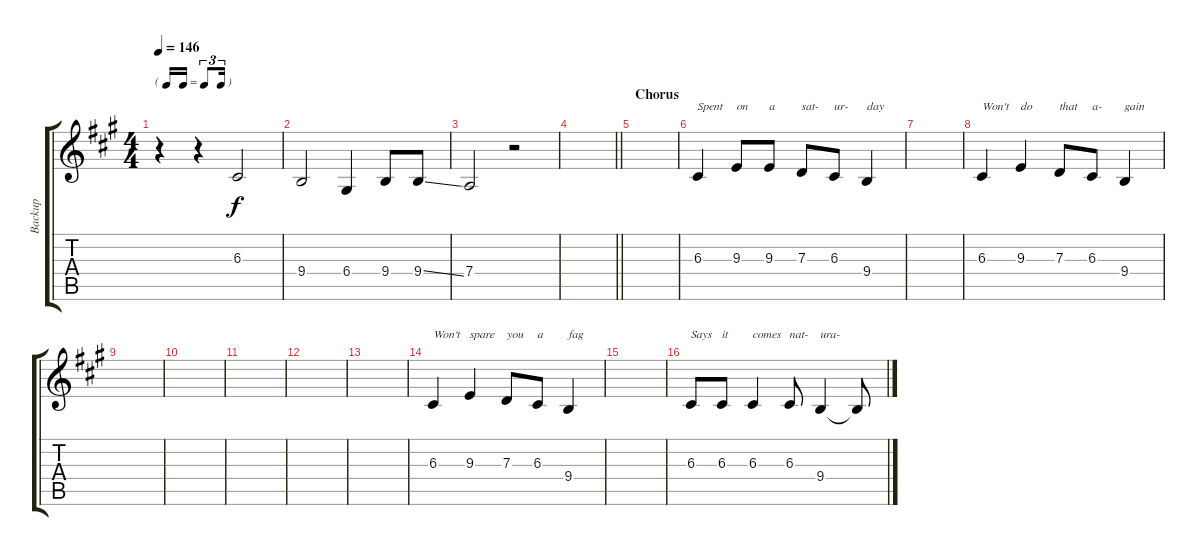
\track ("Backup" "Backup") {instrument viola}
\staff {score tabs}
\tuning (E4 B3 G3 D3 A2 E2) {hide}
\ts (4 4)
\tf triplet16th
\tempo 146
\clef g2
\ks a
r.4{dy f} r.4 6.3.2 |
9.4.2 6.4.4 9.4.8 9.4{ss}.8 |
7.4.2 r.2 |
\barLineRight lightlight
|
\section ("" "Chorus")
|
6.3.4{txt "Spent"} 9.3.8{txt "on"} 9.3.8{txt "a"} 7.3.8{txt "sat-"} 6.3.8{txt "ur-"} 9.4.4{txt "day"} |
|
6.3.4{txt "Won't"} 9.3.4{txt "do"} 7.3.8{txt "that"} 6.3.8{txt "a-"} 9.4.4{txt "gain"} |
|
|
|
|
|
6.3.4{txt "Won't"} 9.3.4{txt "spare"} 7.3.8{txt "you"} 6.3.8{txt "a"} 9.4.4{txt "fag"} |
|
6.3.8{txt "Says"} 6.3.8{txt "it"} 6.3.4{txt "comes"} 6.3.8{txt "nat-"} 9.4.4{txt "ura-"} 9.4{t}.8
